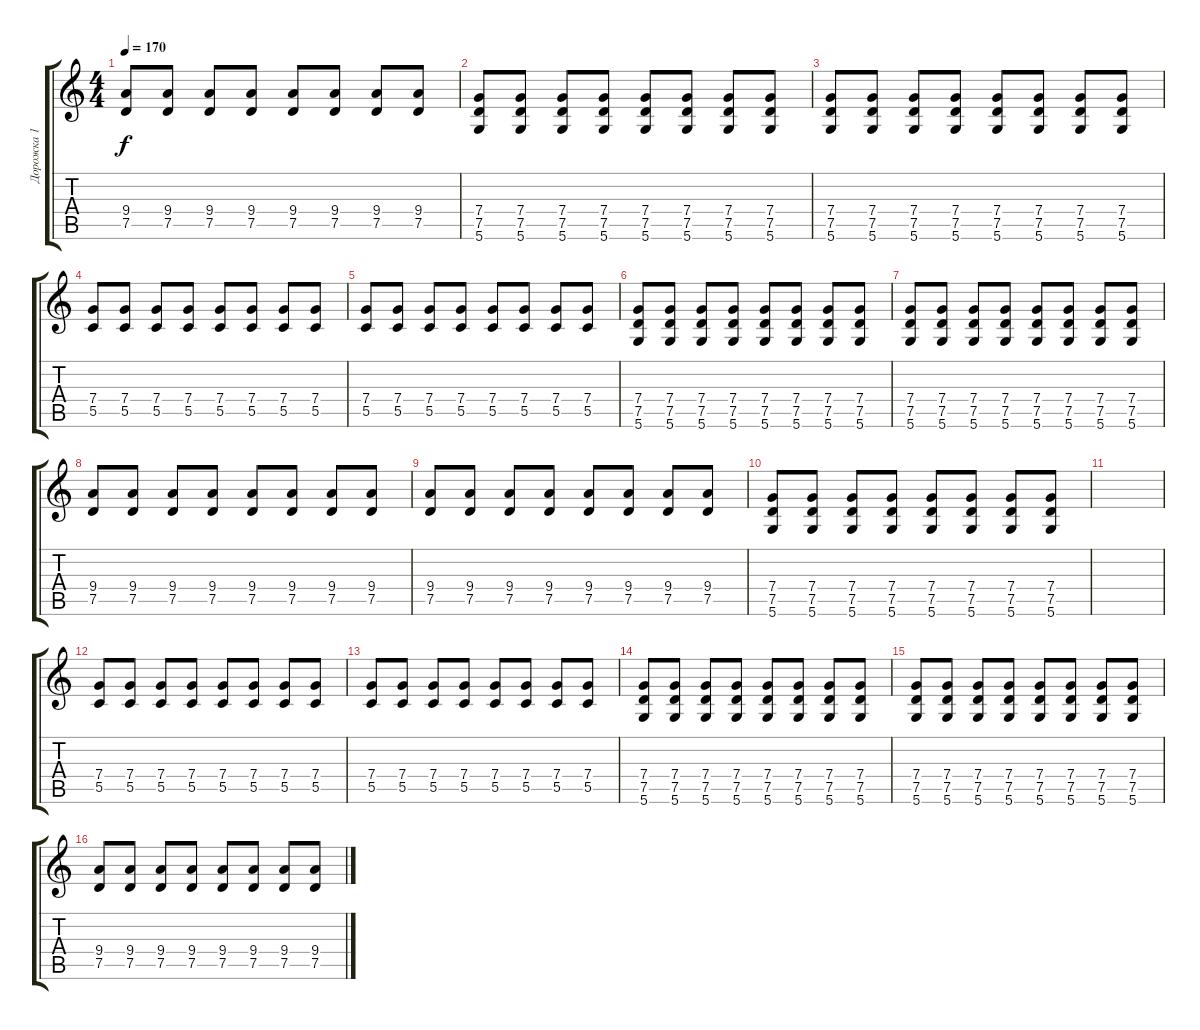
\track ("Дорожка 1" "Дорожка 1") {instrument distortionguitar}
\staff {score tabs}
\tuning (D4 A3 F3 C3 G2 D2) {hide}
\ts (4 4)
\tempo 170
\clef g2
\ks c
(9.4 7.5).8{dy f} (9.4 7.5).8 (9.4 7.5).8 (9.4 7.5).8 (9.4 7.5).8 (9.4 7.5).8 (9.4 7.5).8 (9.4 7.5).8 |
(7.4 7.5 5.6).8 (7.4 7.5 5.6).8 (7.4 7.5 5.6).8 (7.4 7.5 5.6).8 (7.4 7.5 5.6).8 (7.4 7.5 5.6).8 (7.4 7.5 5.6).8 (7.4 7.5 5.6).8 |
(7.4 7.5 5.6).8 (7.4 7.5 5.6).8 (7.4 7.5 5.6).8 (7.4 7.5 5.6).8 (7.4 7.5 5.6).8 (7.4 7.5 5.6).8 (7.4 7.5 5.6).8 (7.4 7.5 5.6).8 |
(7.4 5.5).8 (7.4 5.5).8 (7.4 5.5).8 (7.4 5.5).8 (7.4 5.5).8 (7.4 5.5).8 (7.4 5.5).8 (7.4 5.5).8 |
(7.4 5.5).8 (7.4 5.5).8 (7.4 5.5).8 (7.4 5.5).8 (7.4 5.5).8 (7.4 5.5).8 (7.4 5.5).8 (7.4 5.5).8 |
(7.4 7.5 5.6).8 (7.4 7.5 5.6).8 (7.4 7.5 5.6).8 (7.4 7.5 5.6).8 (7.4 7.5 5.6).8 (7.4 7.5 5.6).8 (7.4 7.5 5.6).8 (7.4 7.5 5.6).8 |
(7.4 7.5 5.6).8 (7.4 7.5 5.6).8 (7.4 7.5 5.6).8 (7.4 7.5 5.6).8 (7.4 7.5 5.6).8 (7.4 7.5 5.6).8 (7.4 7.5 5.6).8 (7.4 7.5 5.6).8 |
(9.4 7.5).8 (9.4 7.5).8 (9.4 7.5).8 (9.4 7.5).8 (9.4 7.5).8 (9.4 7.5).8 (9.4 7.5).8 (9.4 7.5).8 |
(9.4 7.5).8 (9.4 7.5).8 (9.4 7.5).8 (9.4 7.5).8 (9.4 7.5).8 (9.4 7.5).8 (9.4 7.5).8 (9.4 7.5).8 |
(7.4 7.5 5.6).8 (7.4 7.5 5.6).8 (7.4 7.5 5.6).8 (7.4 7.5 5.6).8 (7.4 7.5 5.6).8 (7.4 7.5 5.6).8 (7.4 7.5 5.6).8 (7.4 7.5 5.6).8 |
|
(7.4 5.5).8 (7.4 5.5).8 (7.4 5.5).8 (7.4 5.5).8 (7.4 5.5).8 (7.4 5.5).8 (7.4 5.5).8 (7.4 5.5).8 |
(7.4 5.5).8 (7.4 5.5).8 (7.4 5.5).8 (7.4 5.5).8 (7.4 5.5).8 (7.4 5.5).8 (7.4 5.5).8 (7.4 5.5).8 |
(7.4 7.5 5.6).8 (7.4 7.5 5.6).8 (7.4 7.5 5.6).8 (7.4 7.5 5.6).8 (7.4 7.5 5.6).8 (7.4 7.5 5.6).8 (7.4 7.5 5.6).8 (7.4 7.5 5.6).8 |
(7.4 7.5 5.6).8 (7.4 7.5 5.6).8 (7.4 7.5 5.6).8 (7.4 7.5 5.6).8 (7.4 7.5 5.6).8 (7.4 7.5 5.6).8 (7.4 7.5 5.6).8 (7.4 7.5 5.6).8 |
(9.4 7.5).8 (9.4 7.5).8 (9.4 7.5).8 (9.4 7.5).8 (9.4 7.5).8 (9.4 7.5).8 (9.4 7.5).8 (9.4 7.5).8
